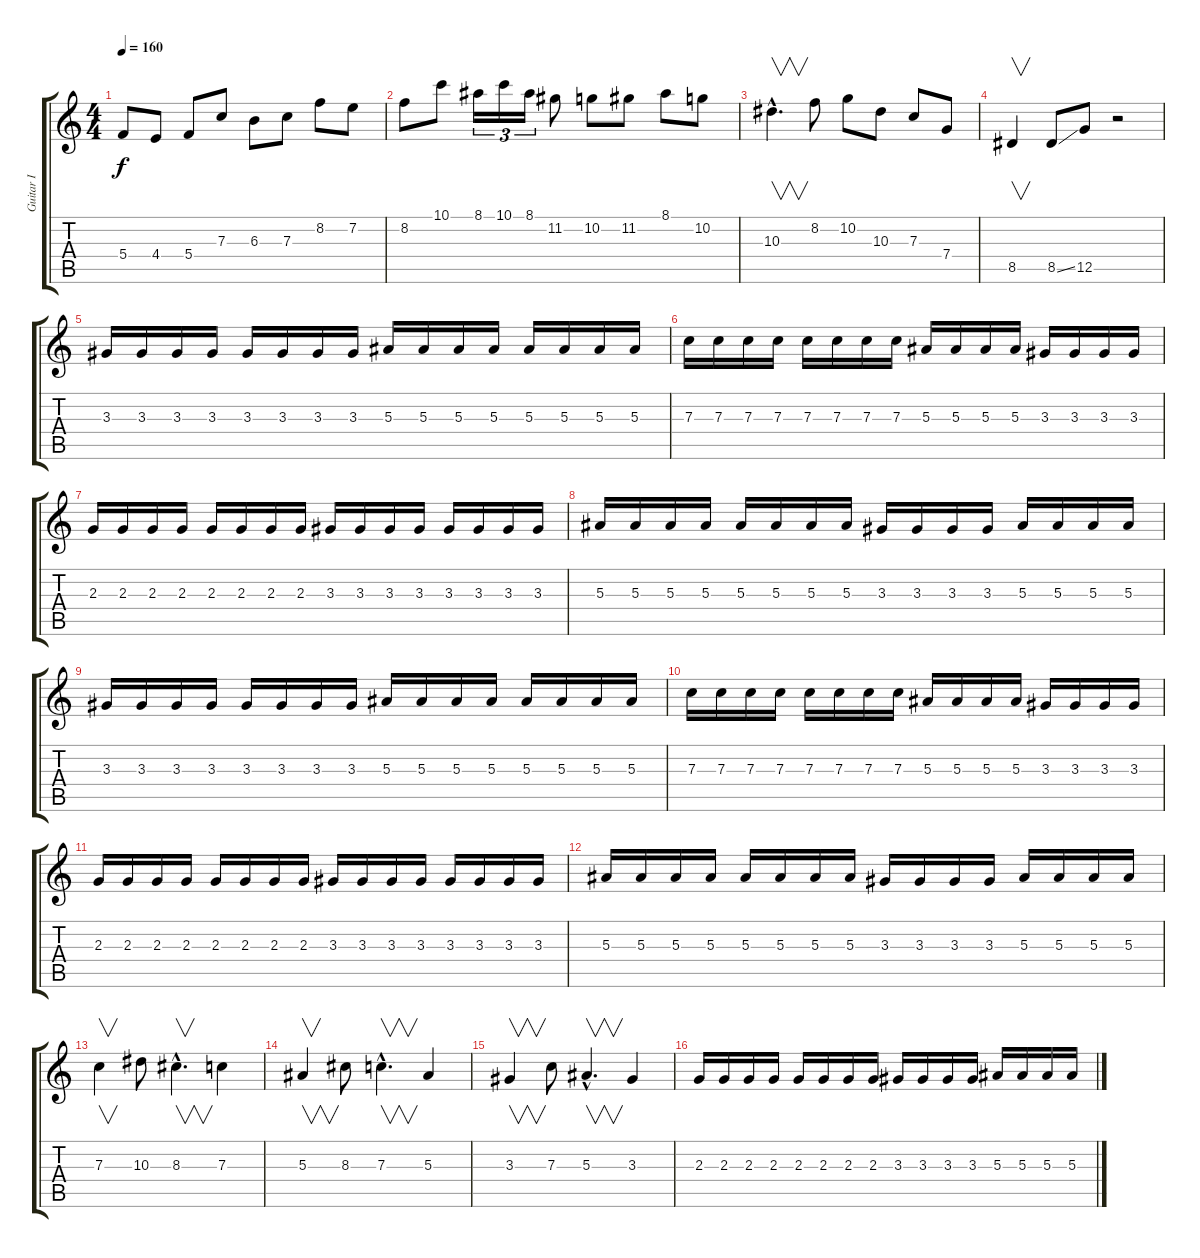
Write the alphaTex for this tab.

\track ("Guitar I" "Guitar I") {instrument distortionguitar}
\staff {score tabs}
\tuning (D4 A3 F3 C3 G2 D2) {hide}
\ts (4 4)
\tempo 160
\clef g2
\ks c
5.4.8{dy f} 4.4.8 5.4.8 7.3.8 6.3.8 7.3.8 8.2.8 7.2.8 |
8.2.8 10.1.8 8.1.16{tu (3 2)} 10.1.16{tu (3 2)} 8.1.16{tu (3 2)} 11.2.8 10.2.8 11.2.8 8.1.8 10.2.8 |
10.3{hac}.4{v d} 8.2.8 10.2.8 10.3.8 7.3.8 7.4.8 |
8.5.4{v} 8.5{ss}.8 12.5.8 r.2 |
3.3.16 3.3.16 3.3.16 3.3.16 3.3.16 3.3.16 3.3.16 3.3.16 5.3.16 5.3.16 5.3.16 5.3.16 5.3.16 5.3.16 5.3.16 5.3.16 |
7.3.16 7.3.16 7.3.16 7.3.16 7.3.16 7.3.16 7.3.16 7.3.16 5.3.16 5.3.16 5.3.16 5.3.16 3.3.16 3.3.16 3.3.16 3.3.16 |
2.3.16 2.3.16 2.3.16 2.3.16 2.3.16 2.3.16 2.3.16 2.3.16 3.3.16 3.3.16 3.3.16 3.3.16 3.3.16 3.3.16 3.3.16 3.3.16 |
5.3.16 5.3.16 5.3.16 5.3.16 5.3.16 5.3.16 5.3.16 5.3.16 3.3.16 3.3.16 3.3.16 3.3.16 5.3.16 5.3.16 5.3.16 5.3.16 |
3.3.16 3.3.16 3.3.16 3.3.16 3.3.16 3.3.16 3.3.16 3.3.16 5.3.16 5.3.16 5.3.16 5.3.16 5.3.16 5.3.16 5.3.16 5.3.16 |
7.3.16 7.3.16 7.3.16 7.3.16 7.3.16 7.3.16 7.3.16 7.3.16 5.3.16 5.3.16 5.3.16 5.3.16 3.3.16 3.3.16 3.3.16 3.3.16 |
2.3.16 2.3.16 2.3.16 2.3.16 2.3.16 2.3.16 2.3.16 2.3.16 3.3.16 3.3.16 3.3.16 3.3.16 3.3.16 3.3.16 3.3.16 3.3.16 |
5.3.16 5.3.16 5.3.16 5.3.16 5.3.16 5.3.16 5.3.16 5.3.16 3.3.16 3.3.16 3.3.16 3.3.16 5.3.16 5.3.16 5.3.16 5.3.16 |
7.3.4{v} 10.3.8 8.3{hac}.4{v d} 7.3.4 |
5.3.4{v} 8.3.8 7.3{hac}.4{v d} 5.3.4 |
3.3.4{v} 7.3.8 5.3{hac}.4{v d} 3.3.4 |
2.3.16 2.3.16 2.3.16 2.3.16 2.3.16 2.3.16 2.3.16 2.3.16 3.3.16 3.3.16 3.3.16 3.3.16 5.3.16 5.3.16 5.3.16 5.3.16
